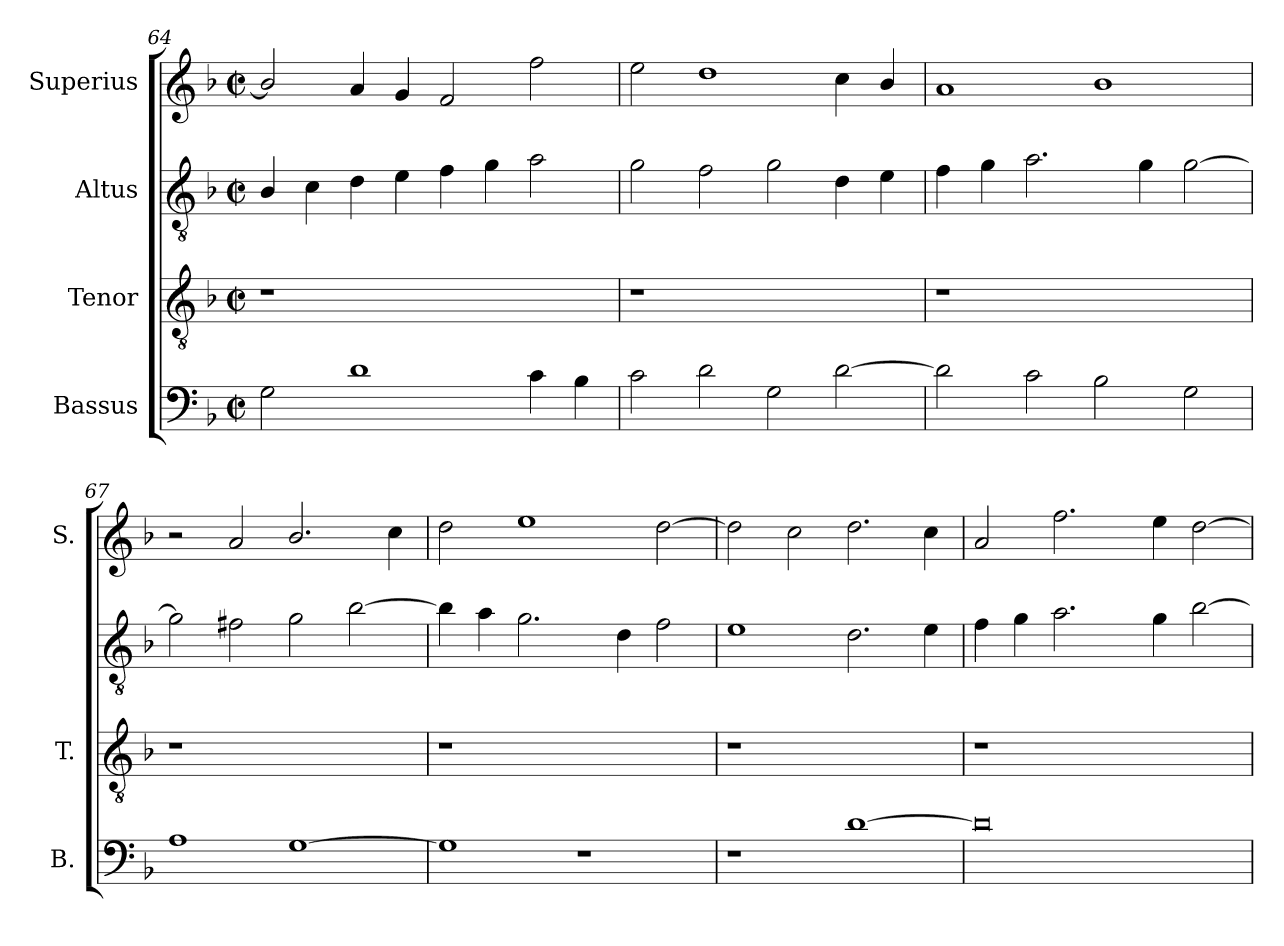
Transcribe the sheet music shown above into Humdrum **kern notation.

**kern	**kern	**kern	**kern
*part4	*part3	*part2	*part1
*staff4	*staff3	*staff2	*staff1
*I"Bassus	*I"Tenor	*I"Altus	*I"Superius
*I'B.	*I'T.	*	*I'S.
*clefF4	*clefGv2	*clefGv2	*clefG2
*	*ITrd7c12	*ITrd7c12	*
*k[b-]	*k[b-]	*k[b-]	*k[b-]
*F:	*F:	*F:	*F:
*M2/2	*M2/2	*M2/2	*M2/2
*met(c|)	*met(c|)	*met(c|)	*met(c|)
=64	=64	=64	=64
!	!LO:N:vis=1	!	!
2Gi\	1r	4BB-i/	2b-i/]
.	.	4Ci\	.
1di	.	4Di\	4ai/
.	.	4Ei\	4gi/
.	1ryy	4Fi\	2fi/
.	.	4Gi\	.
4ci\	.	2Ai\	2ffi\
4B-i\	.	.	.
=65	=65	=65	=65
!	!LO:N:vis=1	!	!
2ci\	1r	2Gi\	2eei\
2di\	.	2Fi\	1ddi
2Gi\	1ryy	2Gi\	.
[>2di\	.	4Di\	4cci\
.	.	4Ei\	4b-i/
=66	=66	=66	=66
!	!LO:N:vis=1	!	!
2di\]	1r	4Fi\	1ai
.	.	4Gi\	.
2ci\	.	2.Ai\	.
2B-i\	1ryy	.	1b-i
.	.	4Gi\	.
2Gi\	.	[>2Gi\	.
!!LO:LB:g=z
=67	=67	=67	=67
!	!LO:N:vis=1	!	!
1Ai	1r	2Gi\]	2r
.	.	2F#Xi\	2ai/
[>1Gi	1ryy	2Gi\	2.b-i/
.	.	[>2B-i\	.
.	.	.	4cci\
=68	=68	=68	=68
!	!LO:N:vis=1	!	!
1Gi]	1r	4B-i\]	2ddi\
.	.	4Ai\	.
.	.	2.Gi\	1eei
1r	1ryy	.	.
.	.	4Di\	.
.	.	2Fi\	[>2ddi\
=69	=69	=69	=69
!	!LO:N:vis=1	!	!
1r	1r	1Ei	2ddi\]
.	.	.	2cci\
[>1di	1ryy	2.Di\	2.ddi\
.	.	4Ei\	4cci\
=70	=70	=70	=70
!	!LO:N:vis=1	!	!
0di]	1r	4Fi\	2ai/
.	.	4Gi\	.
.	.	2.Ai\	2.ffi\
.	1ryy	.	.
.	.	4Gi\	4eei\
.	.	[>2B-i\	[>2ddi\
=	=	=	=
*-	*-	*-	*-
